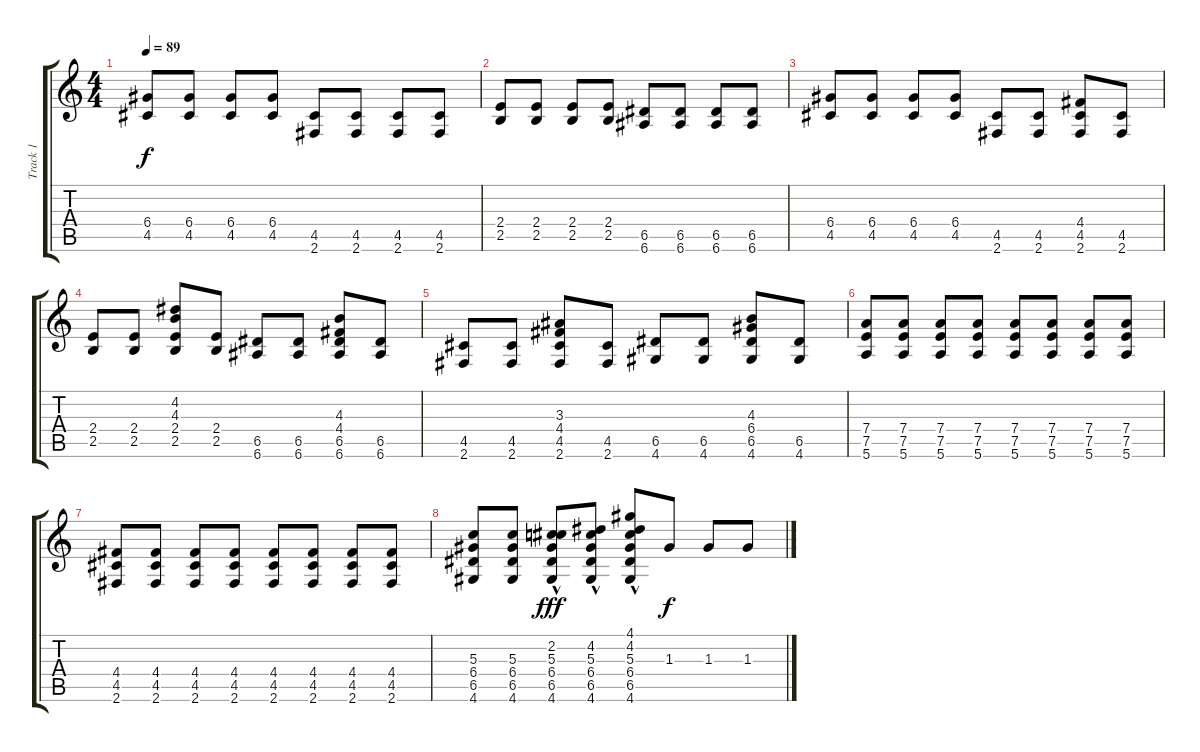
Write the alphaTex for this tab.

\track ("Track 1" "Track 1") {instrument overdrivenguitar}
\staff {score tabs}
\tuning (E4 B3 G3 D3 A2 E2) {hide}
\ts (4 4)
\tempo 89
\clef g2
\ks c
(6.4 4.5).8{dy f} (6.4 4.5).8 (6.4 4.5).8 (6.4 4.5).8 (4.5 2.6).8 (4.5 2.6).8 (4.5 2.6).8 (4.5 2.6).8 |
(2.4 2.5).8 (2.4 2.5).8 (2.4 2.5).8 (2.4 2.5).8 (6.5 6.6).8 (6.5 6.6).8 (6.5 6.6).8 (6.5 6.6).8 |
(6.4 4.5).8 (6.4 4.5).8 (6.4 4.5).8 (6.4 4.5).8 (4.5 2.6).8 (4.5 2.6).8 (4.4 4.5 2.6).8 (4.5 2.6).8 |
(2.4 2.5).8 (2.4 2.5).8 (4.2 4.3 2.4 2.5).8 (2.4 2.5).8 (6.5 6.6).8 (6.5 6.6).8 (4.3 4.4 6.5 6.6).8 (6.5 6.6).8 |
(4.5 2.6).8 (4.5 2.6).8 (3.3 4.4 4.5 2.6).8 (4.5 2.6).8 (6.5 4.6).8 (6.5 4.6).8 (4.3 6.4 6.5 4.6).8 (6.5 4.6).8 |
(7.4 7.5 5.6).8 (7.4 7.5 5.6).8 (7.4 7.5 5.6).8 (7.4 7.5 5.6).8 (7.4 7.5 5.6).8 (7.4 7.5 5.6).8 (7.4 7.5 5.6).8 (7.4 7.5 5.6).8 |
(4.4 4.5 2.6).8 (4.4 4.5 2.6).8 (4.4 4.5 2.6).8 (4.4 4.5 2.6).8 (4.4 4.5 2.6).8 (4.4 4.5 2.6).8 (4.4 4.5 2.6).8 (4.4 4.5 2.6).8 |
(5.3 6.4 6.5 4.6).8 (5.3 6.4 6.5 4.6).8 (2.2{hac} 5.3 6.4 6.5 4.6).8{dy fff} (4.2{hac} 5.3 6.4 6.5 4.6).8 (4.1{hac} 4.2{hac} 5.3 6.4 6.5 4.6).8 1.3.8{dy f} 1.3.8 1.3.8
